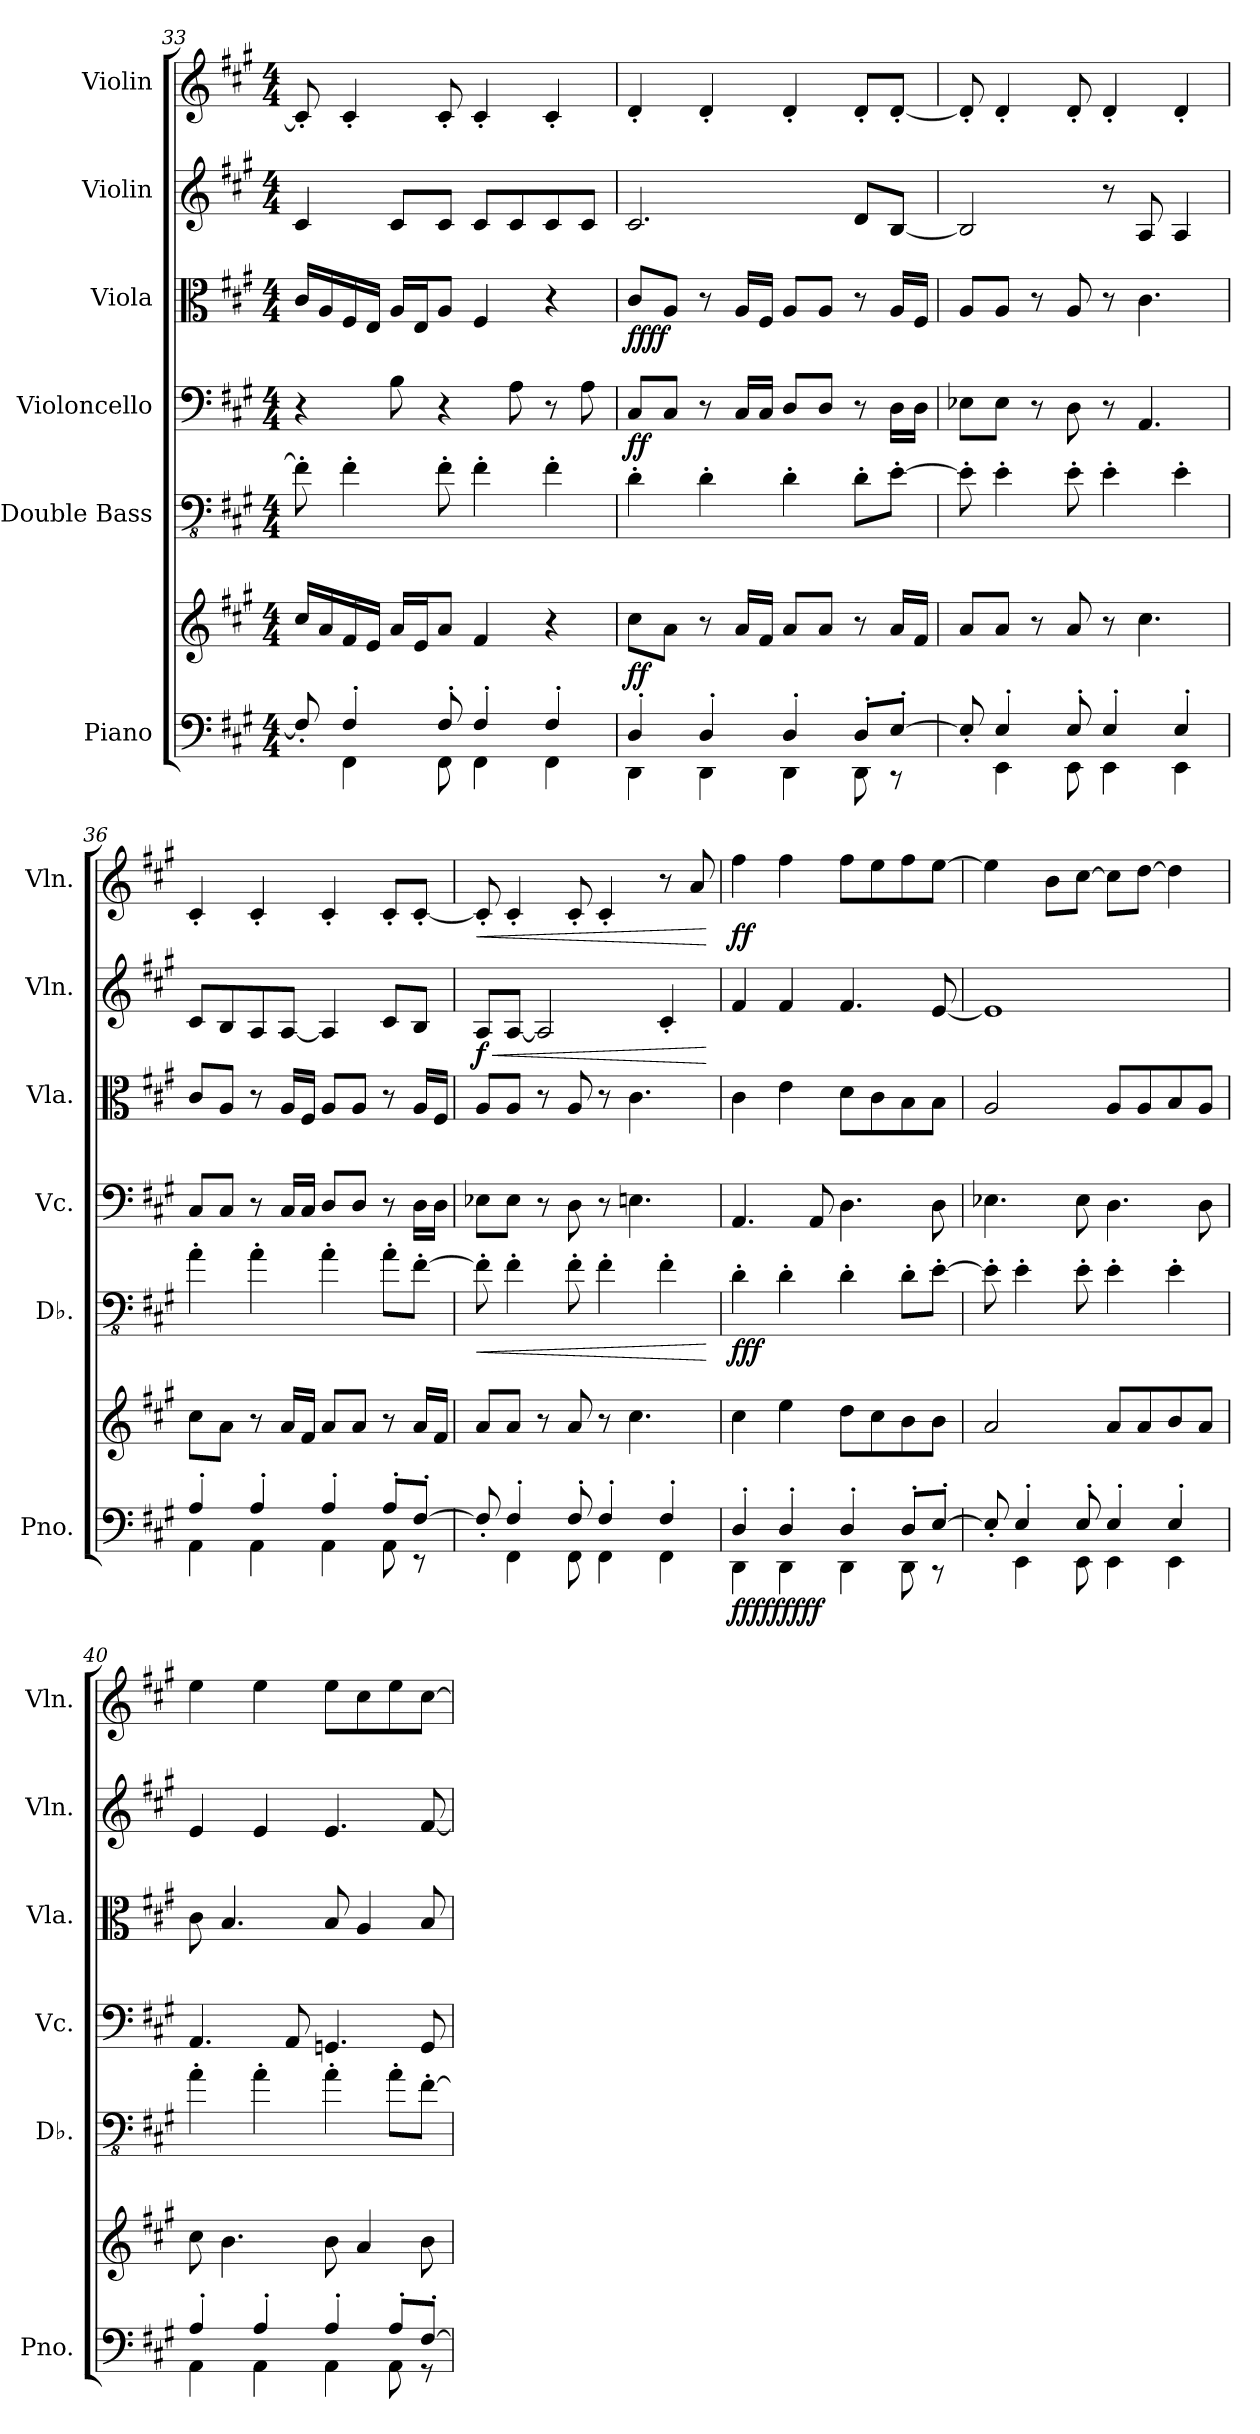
**kern	**kern	**dynam	**kern	**dynam	**kern	**dynam	**kern	**dynam	**kern	**dynam	**kern	**dynam
*part6	*part6	*part6	*part5	*part5	*part4	*part4	*part3	*part3	*part2	*part2	*part1	*part1
*staff7	*staff6	*staff6/7	*staff5	*staff5	*staff4	*staff4	*staff3	*staff3	*staff2	*staff2	*staff1	*staff1
*I"Piano	*	*	*I"Double Bass	*	*I"Violoncello	*	*I"Viola	*	*I"Violin	*	*I"Violin	*
*I'Pno.	*	*	*I'Db.	*	*I'Vc.	*	*I'Vla.	*	*I'Vln.	*	*I'Vln.	*
*clefF4	*clefG2	*	*clefFv4	*	*clefF4	*	*clefC3	*	*clefG2	*	*clefG2	*
*	*	*	*ITrd7c12	*	*	*	*	*	*	*	*	*
*k[f#c#g#]	*k[f#c#g#]	*	*k[f#c#g#]	*	*k[f#c#g#]	*	*k[f#c#g#]	*	*k[f#c#g#]	*	*k[f#c#g#]	*
*M4/4	*M4/4	*	*M4/4	*	*M4/4	*	*M4/4	*	*M4/4	*	*M4/4	*
=33	=33	=33	=33	=33	=33	=33	=33	=33	=33	=33	=33	=33
*^	*	*	*	*	*	*	*	*	*	*	*	*
8F#'/]	8ryy	16cc#/LL	.	8FF#'\]	.	4r	.	16c#/LL	.	4c#/	.	8c#'/]	.
.	.	16a/	.	.	.	.	.	16A/	.	.	.	.	.
4F#'/	4FF#\	16f#/	.	4FF#'\	.	.	.	16F#/	.	.	.	4c#'/	.
.	.	16e/JJ	.	.	.	.	.	16E/JJ	.	.	.	.	.
.	.	16a/LL	.	.	.	8B\	.	16A/LL	.	8c#/L	.	.	.
.	.	16e/J	.	.	.	.	.	16E/J	.	.	.	.	.
8F#'/	8FF#\	8a/J	.	8FF#'\	.	4r	.	8A/J	.	8c#/J	.	8c#'/	.
4F#'/	4FF#\	4f#/	.	4FF#'\	.	.	.	4F#/	.	8c#/L	.	4c#'/	.
.	.	.	.	.	.	8A\	.	.	.	8c#/	.	.	.
4F#'/	4FF#\	4r	.	4FF#'\	.	8r	.	4r	.	8c#/	.	4c#'/	.
.	.	.	.	.	.	8A\	.	.	.	8c#/J	.	.	.
=34	=34	=34	=34	=34	=34	=34	=34	=34	=34	=34	=34	=34	=34
!	!	!	!LO:DY:b	!	!	!	!LO:DY:b	!	!LO:DY:b	!	!	!	!
!	!	!	!	!	!	!	!	!	!LO:DY:n=1:b	!	!	!	!
4D'/	4DD\	8cc#\L	ff	4DD'\	.	8C#/L	ff	8c#/L	ff ff	2.c#/	.	4d'/	.
.	.	8a\J	.	.	.	8C#/J	.	8A/J	.	.	.	.	.
4D'/	4DD\	8r	.	4DD'\	.	8r	.	8r	.	.	.	4d'/	.
.	.	16a/LL	.	.	.	16C#/LL	.	16A/LL	.	.	.	.	.
.	.	16f#/JJ	.	.	.	16C#/JJ	.	16F#/JJ	.	.	.	.	.
4D'/	4DD\	8a/L	.	4DD'\	.	8D/L	.	8A/L	.	.	.	4d'/	.
.	.	8a/J	.	.	.	8D/J	.	8A/J	.	.	.	.	.
8D'/L	8DD\	8r	.	8DD'\L	.	8r	.	8r	.	8d/L	.	8d'/L	.
[8E'/J	8r	16a/LL	.	[8EE'\J	.	16D\LL	.	16A/LL	.	[8B/J	.	[8d'/J	.
.	.	16f#/JJ	.	.	.	16D\JJ	.	16F#/JJ	.	.	.	.	.
!!LO:PB:g=z
=35	=35	=35	=35	=35	=35	=35	=35	=35	=35	=35	=35	=35	=35
8E'/]	8ryy	8a/L	.	8EE'\]	.	8E-X\L	.	8A/L	.	2B/]	.	8d'/]	.
4E'/	4EE\	8a/J	.	4EE'\	.	8E-\J	.	8A/J	.	.	.	4d'/	.
.	.	8r	.	.	.	8r	.	8r	.	.	.	.	.
8E'/	8EE\	8a/	.	8EE'\	.	8D\	.	8A/	.	.	.	8d'/	.
4E'/	4EE\	8r	.	4EE'\	.	8r	.	8r	.	8r	.	4d'/	.
.	.	4.cc#\	.	.	.	4.AA/	.	4.c#\	.	8A/	.	.	.
4E'/	4EE\	.	.	4EE'\	.	.	.	.	.	4A/	.	4d'/	.
=36	=36	=36	=36	=36	=36	=36	=36	=36	=36	=36	=36	=36	=36
4A'/	4AA\	8cc#\L	.	4AA'\	.	8C#/L	.	8c#/L	.	8c#/L	.	4c#'/	.
.	.	8a\J	.	.	.	8C#/J	.	8A/J	.	8B/	.	.	.
4A'/	4AA\	8r	.	4AA'\	.	8r	.	8r	.	8A/	.	4c#'/	.
.	.	16a/LL	.	.	.	16C#/LL	.	16A/LL	.	[8A/J	.	.	.
.	.	16f#/JJ	.	.	.	16C#/JJ	.	16F#/JJ	.	.	.	.	.
4A'/	4AA\	8a/L	.	4AA'\	.	8D/L	.	8A/L	.	4A/]	.	4c#'/	.
.	.	8a/J	.	.	.	8D/J	.	8A/J	.	.	.	.	.
8A'/L	8AA\	8r	.	8AA'\L	.	8r	.	8r	.	8c#/L	.	8c#'/L	.
[8F#'/J	8r	16a/LL	.	[8FF#'\J	.	16D\LL	.	16A/LL	.	8B/J	.	[8c#'/J	.
.	.	16f#/JJ	.	.	.	16D\JJ	.	16F#/JJ	.	.	.	.	.
=37	=37	=37	=37	=37	=37	=37	=37	=37	=37	=37	=37	=37	=37
!	!	!	!	!	!LO:HP:b	!	!	!	!	!	!LO:HP:b	!	!LO:HP:b
!	!	!	!	!	!	!	!	!	!	!	!LO:DY:n=1:b	!	!
8F#'/]	8ryy	8a/L	.	8FF#'\]	<	8E-X\L	.	8A/L	.	8A/L	< f	8c#'/]	<
4F#'/	4FF#\	8a/J	.	4FF#'\	.	8E-\J	.	8A/J	.	[8A/J	.	4c#'/	.
.	.	8r	.	.	.	8r	.	8r	.	2A/]	.	.	.
8F#'/	8FF#\	8a/	.	8FF#'\	.	8D\	.	8A/	.	.	.	8c#'/	.
4F#'/	4FF#\	8r	.	4FF#'\	.	8r	.	8r	.	.	.	4c#'/	.
.	.	4.cc#\	.	.	.	4.En\	.	4.c#\	.	.	.	.	.
4F#'/	4FF#\	.	.	4FF#'\	.	.	.	.	.	4c#'/	.	8r	.
.	.	.	.	.	.	.	.	.	.	.	.	8a/	.
*v	*v	*	*	*	*	*	*	*	*	*	*	*	*
.	.	.	.	[	.	.	.	.	.	[	.	[
=38	=38	=38	=38	=38	=38	=38	=38	=38	=38	=38	=38	=38
*^	*	*	*	*	*	*	*	*	*	*	*	*
!	!	!	!LO:DY:b=2	!	!	!	!	!	!	!	!	!	!
!	!	!	!LO:DY:n=1:b=2	!	!	!	!	!	!	!	!	!	!
!	!	!	!LO:DY:n=2:b=2	!	!LO:DY:b	!	!	!	!	!	!	!	!LO:DY:b
4D'/	4DD\	4cc#\	fff fff fff	4DD'\	fff	4.AA/	.	4c#\	.	4f#/	.	4ff#\	ff
4D'/	4DD\	4ee\	.	4DD'\	.	.	.	4e\	.	4f#/	.	4ff#\	.
.	.	.	.	.	.	8AA/	.	.	.	.	.	.	.
4D'/	4DD\	8dd\L	.	4DD'\	.	4.D\	.	8d\L	.	4.f#/	.	8ff#\L	.
.	.	8cc#\	.	.	.	.	.	8c#\	.	.	.	8ee\	.
8D'/L	8DD\	8b\	.	8DD'\L	.	.	.	8B\	.	.	.	8ff#\	.
[8E'/J	8r	8b\J	.	[8EE'\J	.	8D\	.	8B\J	.	[8e/	.	[8ee\J	.
!!LO:PB:g=z
=39	=39	=39	=39	=39	=39	=39	=39	=39	=39	=39	=39	=39	=39
8E'/]	8ryy	2a/	.	8EE'\]	.	4.E-X\	.	2A/	.	1e]	.	4ee\]	.
4E'/	4EE\	.	.	4EE'\	.	.	.	.	.	.	.	.	.
.	.	.	.	.	.	.	.	.	.	.	.	8b\L	.
8E'/	8EE\	.	.	8EE'\	.	8E-\	.	.	.	.	.	[8cc#\J	.
4E'/	4EE\	8a/L	.	4EE'\	.	4.D\	.	8A/L	.	.	.	8cc#\L]	.
.	.	8a/	.	.	.	.	.	8A/	.	.	.	[8dd\J	.
4E'/	4EE\	8b/	.	4EE'\	.	.	.	8B/	.	.	.	4dd\]	.
.	.	8a/J	.	.	.	8D\	.	8A/J	.	.	.	.	.
=40	=40	=40	=40	=40	=40	=40	=40	=40	=40	=40	=40	=40	=40
4A'/	4AA\	8cc#\	.	4AA'\	.	4.AA/	.	8c#\	.	4e/	.	4ee\	.
.	.	4.b\	.	.	.	.	.	4.B/	.	.	.	.	.
4A'/	4AA\	.	.	4AA'\	.	.	.	.	.	4e/	.	4ee\	.
.	.	.	.	.	.	8AA/	.	.	.	.	.	.	.
4A'/	4AA\	8b\	.	4AA'\	.	4.GGn/	.	8B/	.	4.e/	.	8ee\L	.
.	.	4a/	.	.	.	.	.	4A/	.	.	.	8cc#\	.
8A'/L	8AA\	.	.	8AA'\L	.	.	.	.	.	.	.	8ee\	.
[8F#'/J	8r	8b\	.	[8FF#'\J	.	8GG/	.	8B/	.	[8f#/	.	[8cc#\J	.
*v	*v	*	*	*	*	*	*	*	*	*	*	*	*
=	=	=	=	=	=	=	=	=	=	=	=	=
*-	*-	*-	*-	*-	*-	*-	*-	*-	*-	*-	*-	*-
